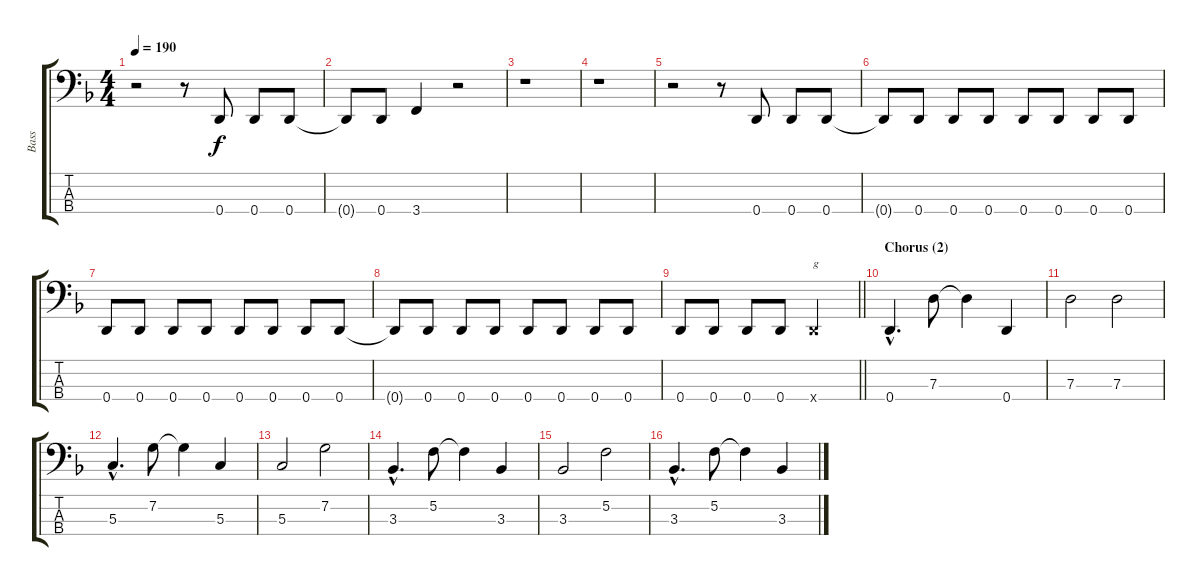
\track ("Bass" "Bass") {instrument electricbasspick}
\staff {score tabs}
\tuning (F2 C2 G1 D1) {hide}
\ts (4 4)
\tempo 190
\clef f4
\ks dminor
r.2{dy f} r.8 0.4.8 0.4.8 0.4.8 |
0.4{t}.8 0.4.8 3.4.4 r.2 |
r.1 |
r.1 |
r.2 r.8 0.4.8 0.4.8 0.4.8 |
0.4{t}.8 0.4.8 0.4.8 0.4.8 0.4.8 0.4.8 0.4.8 0.4.8 |
0.4.8 0.4.8 0.4.8 0.4.8 0.4.8 0.4.8 0.4.8 0.4.8 |
0.4{t}.8 0.4.8 0.4.8 0.4.8 0.4.8 0.4.8 0.4.8 0.4.8 |
\barLineRight lightlight
0.4.8 0.4.8 0.4.8 0.4.8 0.4{x}.2{txt "g"} |
\section ("" "Chorus (2)")
0.4{hac}.4{d} 7.3.8 7.3{t}.4 0.4.4 |
7.3.2 7.3.2 |
5.3{hac}.4{d} 7.2.8 7.2{t}.4 5.3.4 |
5.3.2 7.2.2 |
3.3{hac}.4{d} 5.2.8 5.2{t}.4 3.3.4 |
3.3.2 5.2.2 |
3.3{hac}.4{d} 5.2.8 5.2{t}.4 3.3.4
